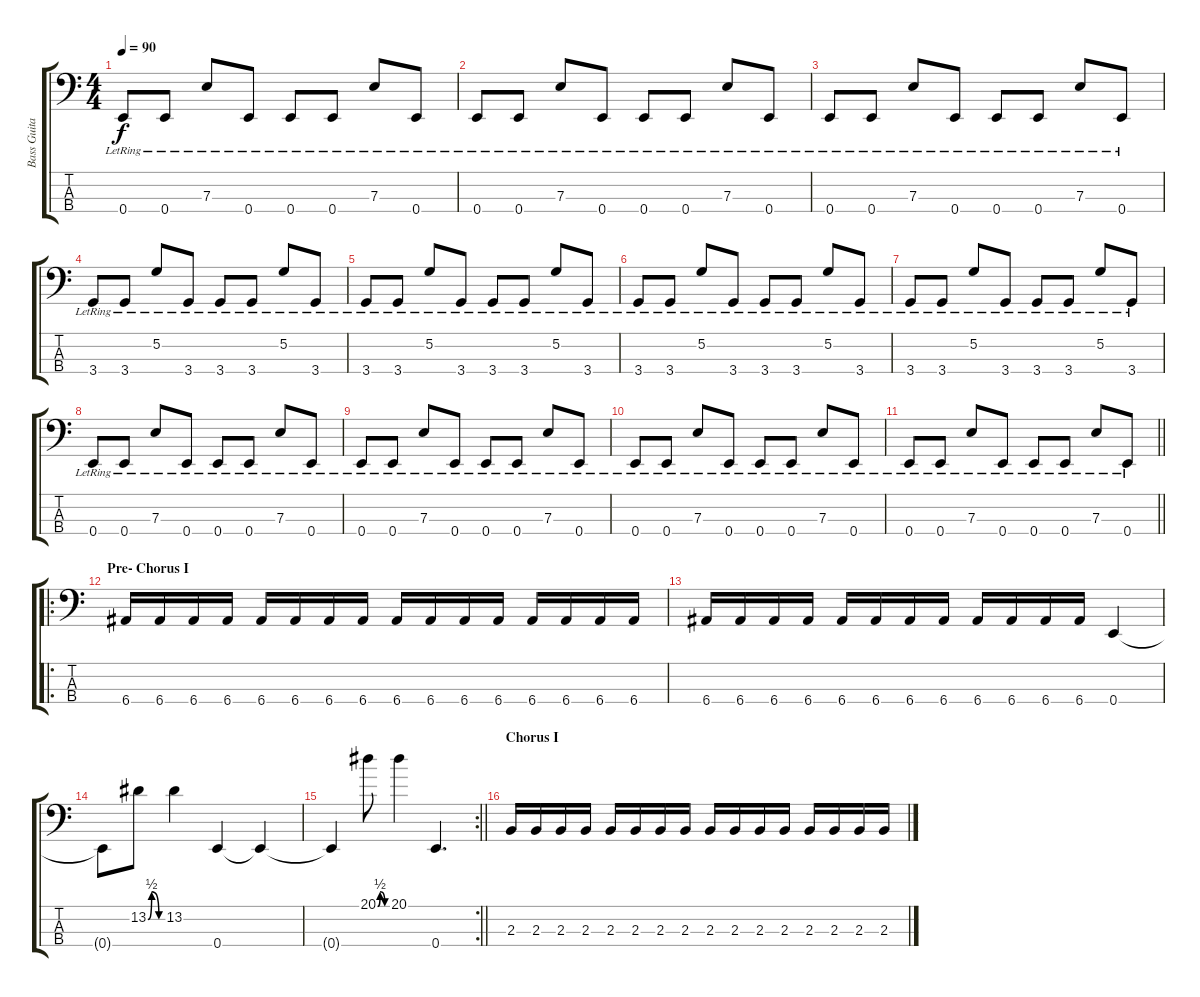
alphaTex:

\track ("Bass Guitar" "Bass Guita") {instrument electricbassfinger}
\staff {score tabs}
\tuning (G2 D2 A1 E1) {hide}
\ts (4 4)
\tempo 90
\clef f4
\ks c
0.4{lr}.8{dy f} 0.4{lr}.8 7.3{lr}.8 0.4{lr}.8 0.4{lr}.8 0.4{lr}.8 7.3{lr}.8 0.4{lr}.8 |
0.4{lr}.8 0.4{lr}.8 7.3{lr}.8 0.4{lr}.8 0.4{lr}.8 0.4{lr}.8 7.3{lr}.8 0.4{lr}.8 |
0.4{lr}.8 0.4{lr}.8 7.3{lr}.8 0.4{lr}.8 0.4{lr}.8 0.4{lr}.8 7.3{lr}.8 0.4{lr}.8 |
3.4{lr}.8 3.4{lr}.8 5.2{lr}.8 3.4{lr}.8 3.4{lr}.8 3.4{lr}.8 5.2{lr}.8 3.4{lr}.8 |
3.4{lr}.8 3.4{lr}.8 5.2{lr}.8 3.4{lr}.8 3.4{lr}.8 3.4{lr}.8 5.2{lr}.8 3.4{lr}.8 |
3.4{lr}.8 3.4{lr}.8 5.2{lr}.8 3.4{lr}.8 3.4{lr}.8 3.4{lr}.8 5.2{lr}.8 3.4{lr}.8 |
3.4{lr}.8 3.4{lr}.8 5.2{lr}.8 3.4{lr}.8 3.4{lr}.8 3.4{lr}.8 5.2{lr}.8 3.4{lr}.8 |
0.4{lr}.8 0.4{lr}.8 7.3{lr}.8 0.4{lr}.8 0.4{lr}.8 0.4{lr}.8 7.3{lr}.8 0.4{lr}.8 |
0.4{lr}.8 0.4{lr}.8 7.3{lr}.8 0.4{lr}.8 0.4{lr}.8 0.4{lr}.8 7.3{lr}.8 0.4{lr}.8 |
0.4{lr}.8 0.4{lr}.8 7.3{lr}.8 0.4{lr}.8 0.4{lr}.8 0.4{lr}.8 7.3{lr}.8 0.4{lr}.8 |
\barLineRight lightlight
0.4{lr}.8 0.4{lr}.8 7.3{lr}.8 0.4{lr}.8 0.4{lr}.8 0.4{lr}.8 7.3{lr}.8 0.4{lr}.8 |
\ro
\section ("" "Pre- Chorus I")
6.4.16 6.4.16 6.4.16 6.4.16 6.4.16 6.4.16 6.4.16 6.4.16 6.4.16 6.4.16 6.4.16 6.4.16 6.4.16 6.4.16 6.4.16 6.4.16 |
6.4.16 6.4.16 6.4.16 6.4.16 6.4.16 6.4.16 6.4.16 6.4.16 6.4.16 6.4.16 6.4.16 6.4.16 0.4.4 |
0.4{t}.8 13.2{be (custom 0 0 15 2 45 0 60 0)}.8 13.2.4 0.4.4 0.4{t}.4 |
\rc 2
\barLineRight lightlight
0.4{t}.4 20.1{be (custom 0 0 15 2 45 0 60 0)}.8 20.1.4 0.4.4{d} |
\section ("" "Chorus I")
2.3.16 2.3.16 2.3.16 2.3.16 2.3.16 2.3.16 2.3.16 2.3.16 2.3.16 2.3.16 2.3.16 2.3.16 2.3.16 2.3.16 2.3.16 2.3.16
